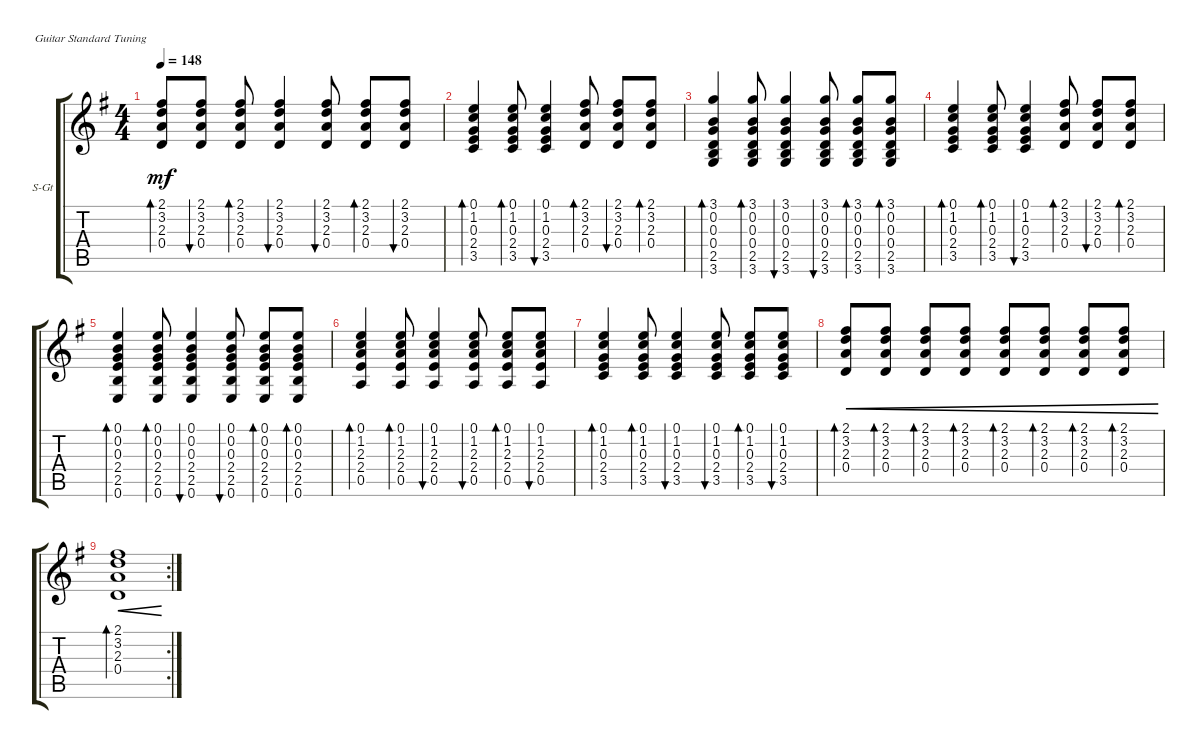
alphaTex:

\defaultSystemsLayout 4
\bracketExtendMode groupsimilarinstruments
\firstSystemTrackNameOrientation horizontal
\otherSystemsTrackNameOrientation horizontal
\track ("Steel Guitar" "S-Gt") {instrument acousticguitarsteel}
\staff {score tabs}
\tuning (E4 B3 G3 D3 A2 E2)
\ts (4 4)
\tempo 148
\clef g2
\ks g
(0.4 2.3 3.2 2.1).8{bd 30 dy mf} (0.4 2.3 3.2 2.1).8{bu 30} (0.4 2.3 3.2 2.1).8{bd 30} (0.4 2.3 3.2 2.1).4{bu 30} (0.4 2.3 3.2 2.1).8{bu 30} (0.4 2.3 3.2 2.1).8{bd 30} (0.4 2.3 3.2 2.1).8{bu 30} |
(3.5 2.4 0.3 1.2 0.1).4{bd 30} (3.5 2.4 0.3 1.2 0.1).8{bd 30} (3.5 2.4 0.3 1.2 0.1).4{bu 30} (0.4 2.3 3.2 2.1).8{bd 30} (0.4 2.3 3.2 2.1).8{bu 30} (0.4 2.3 3.2 2.1).8{bd 30} |
(3.6 2.5 0.4 0.3 0.2 3.1).4{bd 30} (3.6 2.5 0.4 0.3 0.2 3.1).8{bd 30} (3.6 2.5 0.4 0.3 0.2 3.1).4{bu 30} (3.6 2.5 0.4 0.3 0.2 3.1).8{bu 30} (3.6 2.5 0.4 0.3 0.2 3.1).8{bd 30} (3.6 2.5 0.4 0.3 0.2 3.1).8{bd 30} |
(3.5 2.4 0.3 1.2 0.1).4{bd 30} (3.5 2.4 0.3 1.2 0.1).8{bd 30} (3.5 2.4 0.3 1.2 0.1).4{bu 30} (0.4 2.3 3.2 2.1).8{bd 30} (0.4 2.3 3.2 2.1).8{bu 30} (0.4 2.3 3.2 2.1).8{bd 30} |
(0.6 2.5 2.4 0.3 0.2 0.1).4{bd 30} (0.6 2.5 2.4 0.3 0.2 0.1).8{bd 30} (0.6 2.5 2.4 0.3 0.2 0.1).4{bu 30} (0.6 2.5 2.4 0.3 0.2 0.1).8{bu 30} (0.6 2.5 2.4 0.3 0.2 0.1).8{bd 30} (0.6 2.5 2.4 0.3 0.2 0.1).8{bd 30} |
(0.5 2.4 2.3 1.2 0.1).4{bd 30} (0.5 2.4 2.3 1.2 0.1).8{bd 30} (0.5 2.4 2.3 1.2 0.1).4{bu 30} (0.5 2.4 2.3 1.2 0.1).8{bu 30} (0.5 2.4 2.3 1.2 0.1).8{bd 30} (0.5 2.4 2.3 1.2 0.1).8{bu 30} |
(3.5 2.4 0.3 1.2 0.1).4{bd 30} (3.5 2.4 0.3 1.2 0.1).8{bd 30} (3.5 2.4 0.3 1.2 0.1).4{bu 30} (3.5 2.4 0.3 1.2 0.1).8{bu 30} (3.5 2.4 0.3 1.2 0.1).8{bd 30} (3.5 2.4 0.3 1.2 0.1).8{bu 30} |
(0.4 2.3 3.2 2.1).8{bd 30 cre} (0.4 2.3 3.2 2.1).8{bd 30 cre} (0.4 2.3 3.2 2.1).8{bd 30 cre} (0.4 2.3 3.2 2.1).8{bd 30 cre} (0.4 2.3 3.2 2.1).8{bd 30 cre} (0.4 2.3 3.2 2.1).8{bd 30 cre} (0.4 2.3 3.2 2.1).8{bd 30 cre} (0.4 2.3 3.2 2.1).8{bd 30 cre} |
\rc 2
(0.4 2.3 3.2 2.1).1{bd 30 cre}
